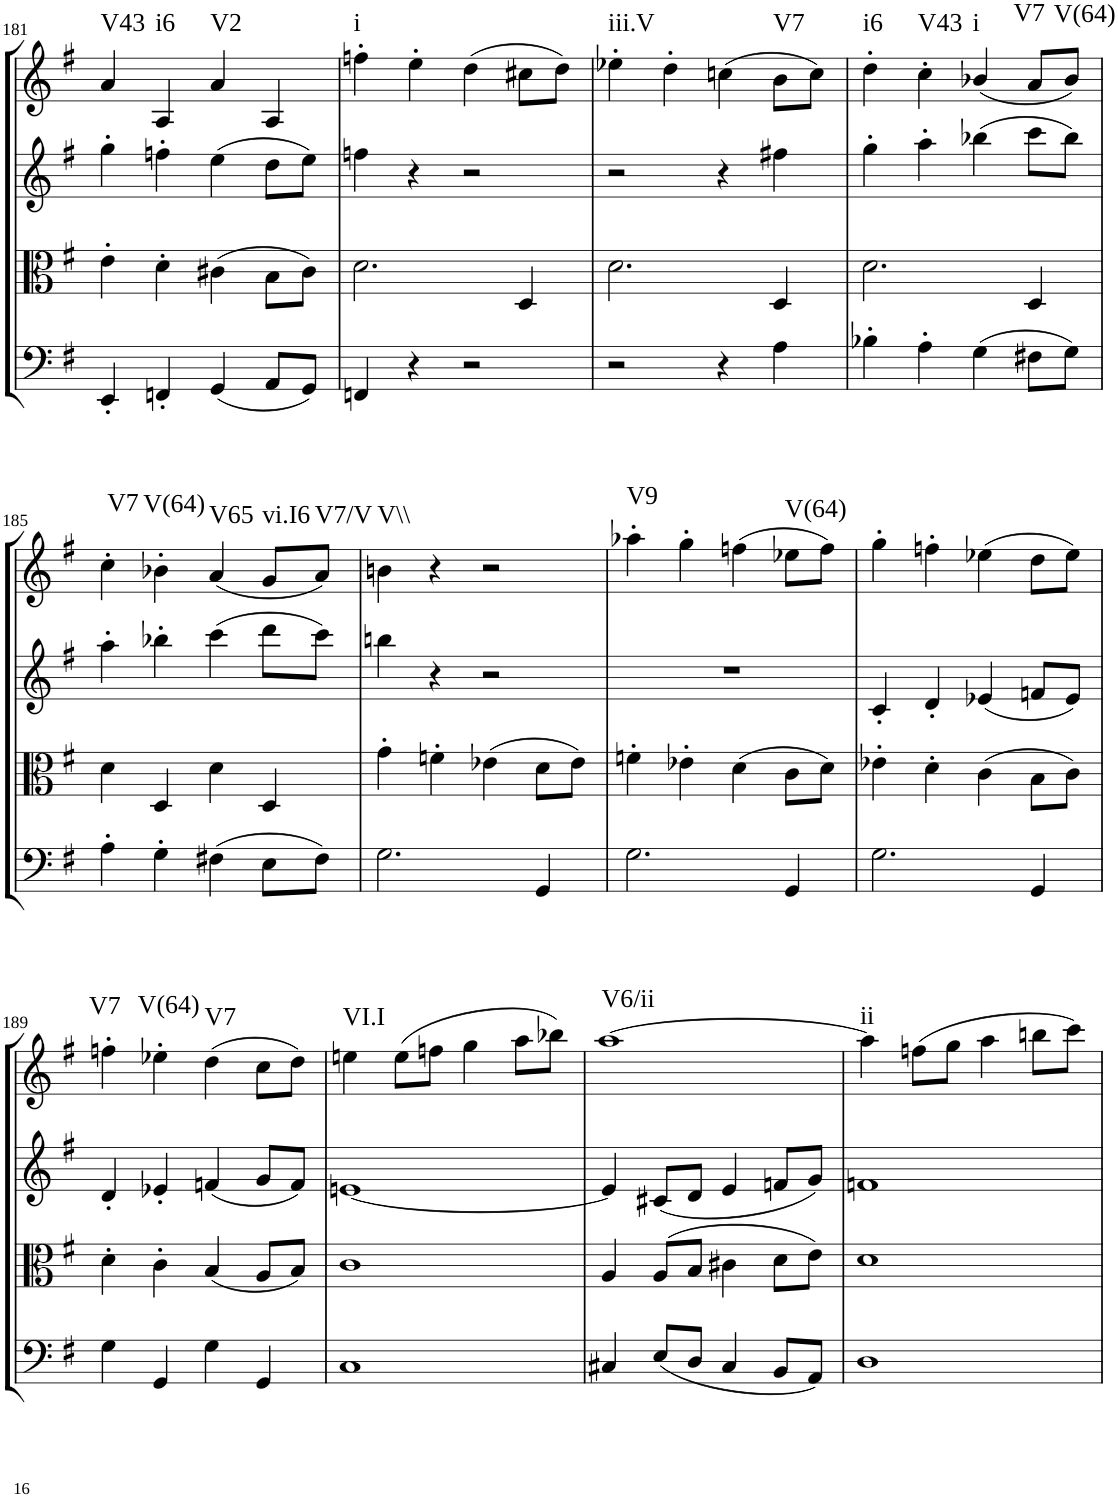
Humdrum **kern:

**kern	**kern	**kern	**kern	**harte
*part4	*part3	*part2	*part1	*part1
*staff4	*staff3	*staff2	*staff1	*
*I"Violoncello.	*I"Viola	*I"Violin II.	*I"Violin I.	*
*I'Vc	*I'Vla	*I'Vln	*I'Vln	*
!!LO:PB:g=z
*clefF4	*clefC3	*clefG2	*clefG2	*
*k[f#]	*k[f#]	*k[f#]	*k[f#]	*
*M2/2	*M2/2	*M2/2	*M2/2	*
*met(c|)	*met(c|)	*met(c|)	*met(c|)	*
=181	=181	=181	=181	=181
!	!	!	!	!LO:H:kt=V43
4EE'/	4e'\	4gg'\	4a/	N
!	!	!	!	!LO:H:kt=i6
4FFn'/	4d'\	4ffn'\	4A/	N
!	!	!	!	!LO:H:kt=V2
(4GG/	(4c#X\	(4ee\	4a/	N
8AA/L	8B\L	8dd\L	4A/	.
8GG/J)	8c#\J)	8ee\J)	.	.
=182	=182	=182	=182	=182
!	!	!	!	!LO:H:kt=i
4FFn/	2.d\	4ffn\	4ffn'\	N
4r	.	4r	4ee'\	.
2r	.	2r	(4dd\	.
.	4D/	.	8cc#X\L	.
.	.	.	8dd\J)	.
=183	=183	=183	=183	=183
!	!	!	!	!LO:H:kt=iii.V
2r	2.d\	2r	4ee-X'\	N
.	.	.	4dd'\	.
4r	.	4r	(4ccn\	.
!	!	!	!	!LO:H:kt=V7
4A\	4D/	4ff#X\	8b\L	N
.	.	.	8cc\J)	.
=184	=184	=184	=184	=184
!	!	!	!	!LO:H:kt=i6
4B-X'\	2.d\	4gg'\	4dd'\	N
!	!	!	!	!LO:H:kt=V43
4A'\	.	4aa'\	4cc'\	N
!	!	!	!	!LO:H:kt=i
(4G\	.	(4bb-X\	(4b-X/	N
!	!	!	!	!LO:H:kt=V7
8F#X\L	4D/	8ccc\L	8a/L	N
!	!	!	!	!LO:H:kt=V(64)
8G\J)	.	8bb-\J)	8b-/J)	N
!!LO:LB:g=z
=185	=185	=185	=185	=185
!	!	!	!	!LO:H:kt=V7
4A'\	4d\	4aa'\	4cc'\	N
!	!	!	!	!LO:H:kt=V(64)
4G'\	4D/	4bb-X'\	4b-X'\	N
!	!	!	!	!LO:H:kt=V65
(4F#X\	4d\	(4ccc\	(4a/	N
!	!	!	!	!LO:H:kt=vi.I6
8E\L	4D/	8ddd\L	8g/L	N
!	!	!	!	!LO:H:kt=V7/V
8F#\J)	.	8ccc\J)	8a/J)	N
=186	=186	=186	=186	=186
!	!	!	!	!LO:H:kt=V\\
2.G\	4g'\	4bbn\	4bn\	N
.	4fn'\	4r	4r	.
.	(4e-X\	2r	2r	.
4GG/	8d\L	.	.	.
.	8e-\J)	.	.	.
=187	=187	=187	=187	=187
!	!	!	!	!LO:H:kt=V9
2.G\	4fn'\	1r	4aa-X'\	N
.	4e-X'\	.	4gg'\	.
.	(4d\	.	(4ffn\	.
!	!	!	!	!LO:H:kt=V(64)
4GG/	8c\L	.	8ee-X\L	N
.	8d\J)	.	8ff\J)	.
=188	=188	=188	=188	=188
2.G\	4e-X'\	4c'/	4gg'\	.
.	4d'\	4d'/	4ffn'\	.
.	(4c\	(4e-X/	(4ee-X\	.
4GG/	8B\L	8fn/L	8dd\L	.
.	8c\J)	8e-/J)	8ee-\J)	.
!!LO:LB:g=z
=189	=189	=189	=189	=189
!	!	!	!	!LO:H:kt=V7
4G\	4d'\	4d'/	4ffn'\	N
!	!	!	!	!LO:H:kt=V(64)
4GG/	4c'\	4e-X'/	4ee-X'\	N
!	!	!	!	!LO:H:kt=V7
4G\	(4B/	(4fn/	(4dd\	N
4GG/	8A/L	8g/L	8cc\L	.
.	8B/J)	8f/J)	8dd\J)	.
=190	=190	=190	=190	=190
!	!	!	!	!LO:H:kt=VI.I
1C	1c	[1en	4een\	N
.	.	.	(8ee\L	.
.	.	.	8ffn\J	.
.	.	.	4gg\	.
.	.	.	8aa\L	.
.	.	.	8bb-X\J)	.
=191	=191	=191	=191	=191
!	!	!	!	!LO:H:kt=V6/ii
4C#X/	4A/	4e/]	[1aa	N
(8E/L	(8A/L	(8c#X/L	.	.
8D/J	8B/J	8d/J	.	.
4C#/	4c#X\	4e/	.	.
8BB/L	8d\L	8fn/L	.	.
8AA/J)	8e\J)	8g/J)	.	.
=192	=192	=192	=192	=192
!	!	!	!	!LO:H:kt=ii
1D	1d	1fn	4aa\]	N
.	.	.	(8ffn\L	.
.	.	.	8gg\J	.
.	.	.	4aa\	.
.	.	.	8bbn\L	.
.	.	.	8ccc\J)	.
=	=	=	=	=
*-	*-	*-	*-	*-
